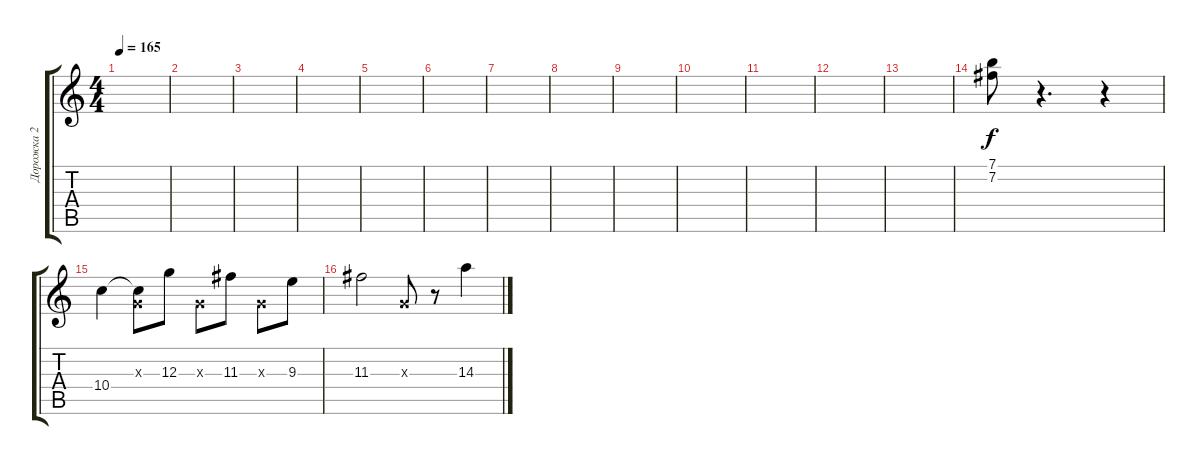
\track ("Дорожка 2" "Дорожка 2") {instrument overdrivenguitar}
\staff {score tabs}
\tuning (E4 B3 G3 D3 A2 E2) {hide}
\ts (4 4)
\tempo 165
\clef g2
\ks c
|
|
|
|
|
|
|
|
|
|
|
|
|
(7.1 7.2).8 r.4{d} r.4 |
10.4.4 (0.3{x} 10.4{t}).8 12.3.8 0.3{x}.8 11.3.8 0.3{x}.8 9.3.8 |
11.3.2 0.3{x}.8 r.8 14.3.4
